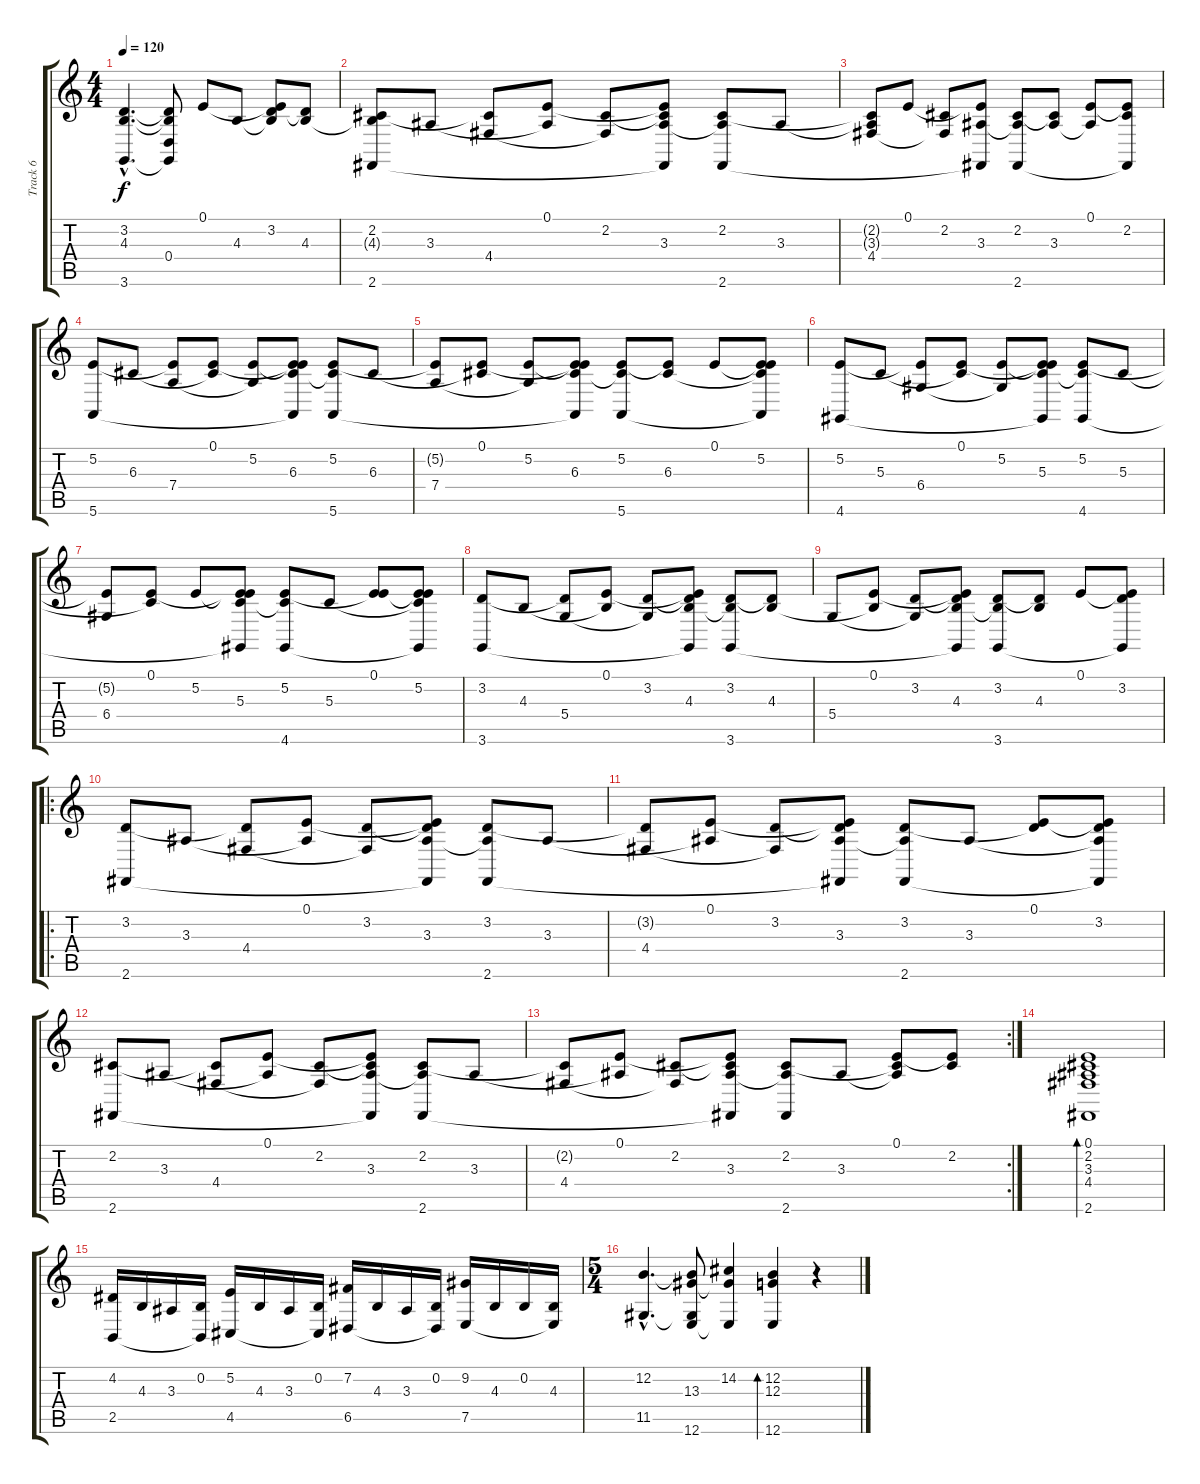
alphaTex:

\track ("Track 6" "Track 6") {instrument synthstrings2}
\staff {score tabs}
\tuning (E4 B3 G3 D3 A2 E2) {hide}
\ts (4 4)
\tempo 120
\clef g2
\ks c
(3.2{hac} 4.3{hac} 3.6{hac}).4{d dy f} (3.2{t} 4.3{t} 0.4 3.6{t}).8 0.1.8 4.3.8 (0.1{t} 3.2 4.3{t}).8 (3.2{t} 4.3).8 |
(2.2 4.3{t} 2.6).8 3.3.8 (2.2{t} 4.4).8 (0.1 3.3{t}).8 (2.2 4.4{t}).8 (0.1{t} 2.2{t} 3.3 2.6{t}).8 (2.2 3.3{t} 2.6).8 3.3.8 |
(2.2{t} 3.3{t} 4.4).8 0.1.8 (2.2 4.4{t}).8 (0.1{t} 3.3 2.6{t}).8 (2.2 3.3{t} 2.6).8 (2.2{t} 3.3).8 (0.1 3.3{t}).8 (0.1{t} 2.2 2.6{t}).8 |
(5.2 5.6).8 6.3.8 (5.2{t} 7.4).8 (0.1 6.3{t}).8 (5.2 7.4{t}).8 (0.1{t} 5.2{t} 6.3 5.6{t}).8 (5.2 6.3{t} 5.6).8 6.3.8 |
(5.2{t} 7.4).8 (0.1 6.3{t}).8 (5.2 7.4{t}).8 (0.1{t} 5.2{t} 6.3 5.6{t}).8 (5.2 6.3{t} 5.6).8 (5.2{t} 6.3).8 0.1.8 (0.1{t} 5.2 6.3{t} 5.6{t}).8 |
(5.2 4.6).8 5.3.8 (5.2{t} 6.4).8 (0.1 5.3{t}).8 (5.2 6.4{t}).8 (0.1{t} 5.2{t} 5.3 4.6{t}).8 (5.2 5.3{t} 4.6).8 5.3.8 |
(5.2{t} 6.4).8 (0.1 5.3{t}).8 5.2.8 (0.1{t} 5.2{t} 5.3 4.6{t}).8 (5.2 5.3{t} 4.6).8 5.3.8 (0.1 5.2{t}).8 (0.1{t} 5.2 5.3{t} 4.6{t}).8 |
(3.2 3.6).8 4.3.8 (3.2{t} 5.4).8 (0.1 4.3{t}).8 (3.2 5.4{t}).8 (0.1{t} 3.2{t} 4.3 3.6{t}).8 (3.2 4.3{t} 3.6).8 (3.2{t} 4.3).8 |
5.4.8 (0.1 4.3{t}).8 (3.2 5.4{t}).8 (0.1{t} 3.2{t} 4.3 3.6{t}).8 (3.2 4.3{t} 3.6).8 (3.2{t} 4.3).8 0.1.8 (0.1{t} 3.2 3.6{t}).8 |
\ro
(3.2 2.6).8 3.3.8 (3.2{t} 4.4).8 (0.1 3.3{t}).8 (3.2 4.4{t}).8 (0.1{t} 3.2{t} 3.3 2.6{t}).8 (3.2 3.3{t} 2.6).8 3.3.8 |
(3.2{t} 4.4).8 (0.1 3.3{t}).8 (3.2 4.4{t}).8 (0.1{t} 3.2{t} 3.3 2.6{t}).8 (3.2 3.3{t} 2.6).8 3.3.8 (0.1 3.2{t}).8 (0.1{t} 3.2 3.3{t} 2.6{t}).8 |
(2.2 2.6).8 3.3.8 (2.2{t} 4.4).8 (0.1 3.3{t}).8 (2.2 4.4{t}).8 (0.1{t} 2.2{t} 3.3 2.6{t}).8 (2.2 3.3{t} 2.6).8 3.3.8 |
\rc 2
(2.2{t} 4.4).8 (0.1 3.3{t}).8 (2.2 4.4{t}).8 (0.1{t} 2.2{t} 3.3 2.6{t}).8 (2.2 3.3{t} 2.6).8 3.3.8 (0.1 2.2{t} 3.3{t}).8 (0.1{t} 2.2).8 |
(0.1 2.2 3.3 4.4 2.6).1{bd 240} |
(4.2 2.5).16 4.3.16 3.3.16 (0.2 2.5{t}).16 (5.2 4.5).16 4.3.16 3.3.16 (0.2 4.5{t}).16 (7.2 6.5).16 4.3.16 3.3.16 (0.2 6.5{t}).16 (9.2 7.5).16 4.3.16 0.2.16 (4.3 7.5{t}).16 |
\ts (5 4)
(12.2{hac} 11.5{hac}).4{d} (12.2{t} 13.3 11.5{t} 12.6).8 (14.2 13.3{t} 12.6{t}).4 (12.2 12.3 12.6).4{bd 240} r.4
